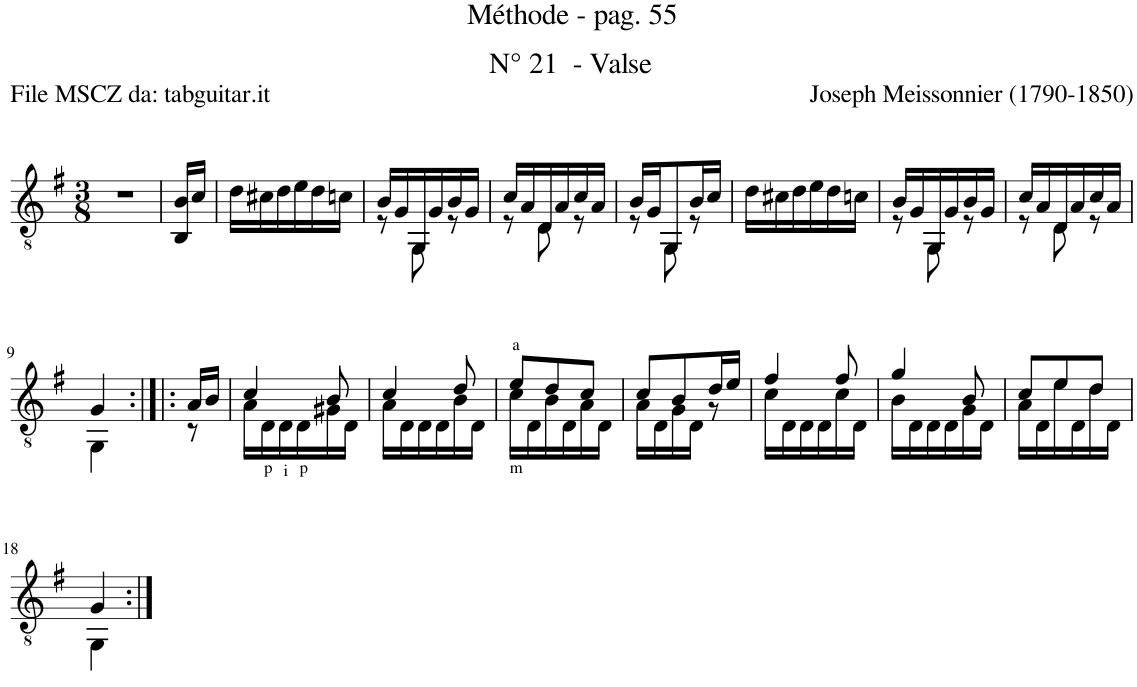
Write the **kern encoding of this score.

**kern
*part1
*staff1
*I"Guitar
*I'Guit.
*clefGv2
*k[f#]
*M3/8
=1
4.r
=1X1
16BB/ 16B/LL
16c/JJ
=2
16d\LL
16c#X\
16d\
16e\
16d\
16cn\JJ
=3
*^
16B/LL	8r
16G/	.
16GG/	8GG\
16G/	.
16B/	8r
16G/JJ	.
=4	=4
16c/LL	8r
16A/	.
16D/	8D\
16A/	.
16c/	8r
16A/JJ	.
=5	=5
16B/LL	8r
16G/J	.
8GG/	8GG\
16B/L	8r
16c/JJ	.
*v	*v
=6
16d\LL
16c#X\
16d\
16e\
16d\
16cn\JJ
=7
*^
16B/LL	8r
16G/	.
16GG/	8GG\
16G/	.
16B/	8r
16G/JJ	.
=8	=8
16c/LL	8r
16A/	.
16D/	8D\
16A/	.
16c/	8r
16A/JJ	.
!!LO:LB:g=z	!!
=9	=9
4G/	4GG\
=10:|!|:	=10:|!|:
16A/LL	8r
16B/JJ	.
=11	=11
4c/	16A\LL
.	16D\
.	16D\
.	16D\
8B/	16G#X\
.	16D\JJ
=12	=12
4c/	16A\LL
.	16D\
.	16D\
.	16D\
8d/	16B\
.	16D\JJ
=13	=13
8e/L	16c\LL
.	16D\
8d/	16B\
.	16D\
8c/J	16A\
.	16D\JJ
=14	=14
8c/L	16A\LL
.	16D\
8B/	16G\
.	16D\JJ
16d/L	8r
16e/JJ	.
=15	=15
4f#/	16c\LL
.	16D\
.	16D\
.	16D\
8f#/	16c\
.	16D\JJ
=16	=16
4g/	16B\LL
.	16D\
.	16D\
.	16D\
8B/	16G\
.	16D\JJ
=17	=17
8c/L	16A\LL
.	16D\
8e/	16e\
.	16D\
8d/J	16d\
.	16D\JJ
!!LO:LB:g=z	!!
=18	=18
4G/	4GG\
*v	*v
=:|!
*-
